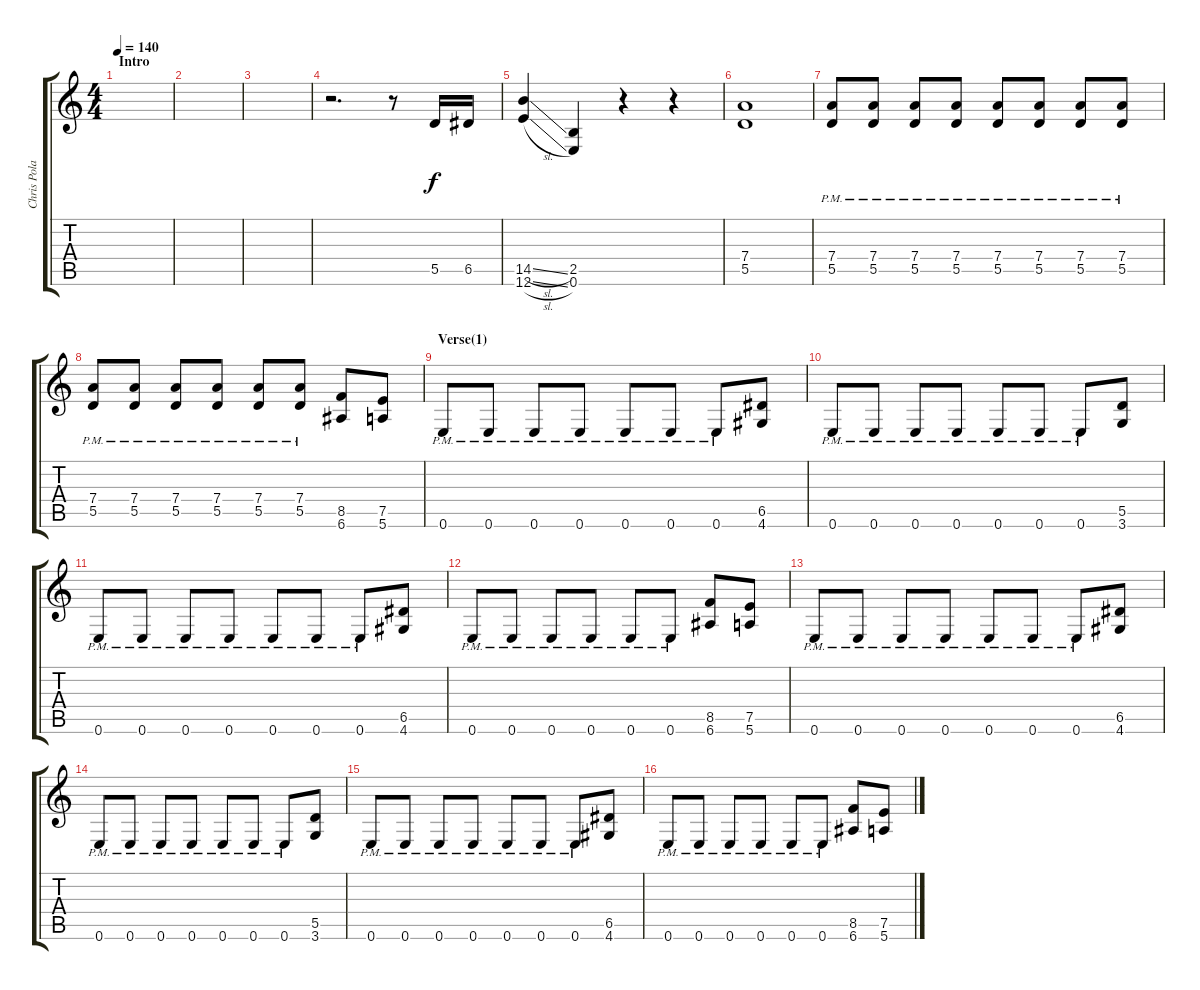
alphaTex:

\track ("Chris Poland (Guitar 2)" "Chris Pola") {instrument overdrivenguitar}
\staff {score tabs}
\tuning (E4 B3 G3 D3 A2 E2) {hide}
\ts (4 4)
\section ("" "Intro")
\tempo 140
\clef g2
\ks c
|
|
|
r.2{d} r.8 5.5.16 6.5.16 |
(14.5{sl} 12.6{sl}).4 (2.5 0.6).4 r.4 r.4 |
(7.4 5.5).1 |
(7.4{pm} 5.5{pm}).8 (7.4{pm} 5.5{pm}).8 (7.4{pm} 5.5{pm}).8 (7.4{pm} 5.5{pm}).8 (7.4{pm} 5.5{pm}).8 (7.4{pm} 5.5{pm}).8 (7.4{pm} 5.5{pm}).8 (7.4{pm} 5.5{pm}).8 |
(7.4{pm} 5.5{pm}).8 (7.4{pm} 5.5{pm}).8 (7.4{pm} 5.5{pm}).8 (7.4{pm} 5.5{pm}).8 (7.4{pm} 5.5{pm}).8 (7.4{pm} 5.5{pm}).8 (8.5 6.6).8 (7.5 5.6).8 |
\section ("" "Verse(1)")
0.6{pm}.8 0.6{pm}.8 0.6{pm}.8 0.6{pm}.8 0.6{pm}.8 0.6{pm}.8 0.6{pm}.8 (6.5 4.6).8 |
0.6{pm}.8 0.6{pm}.8 0.6{pm}.8 0.6{pm}.8 0.6{pm}.8 0.6{pm}.8 0.6{pm}.8 (5.5 3.6).8 |
0.6{pm}.8 0.6{pm}.8 0.6{pm}.8 0.6{pm}.8 0.6{pm}.8 0.6{pm}.8 0.6{pm}.8 (6.5 4.6).8 |
0.6{pm}.8 0.6{pm}.8 0.6{pm}.8 0.6{pm}.8 0.6{pm}.8 0.6{pm}.8 (8.5 6.6).8 (7.5 5.6).8 |
0.6{pm}.8 0.6{pm}.8 0.6{pm}.8 0.6{pm}.8 0.6{pm}.8 0.6{pm}.8 0.6{pm}.8 (6.5 4.6).8 |
0.6{pm}.8 0.6{pm}.8 0.6{pm}.8 0.6{pm}.8 0.6{pm}.8 0.6{pm}.8 0.6{pm}.8 (5.5 3.6).8 |
0.6{pm}.8 0.6{pm}.8 0.6{pm}.8 0.6{pm}.8 0.6{pm}.8 0.6{pm}.8 0.6{pm}.8 (6.5 4.6).8 |
0.6{pm}.8 0.6{pm}.8 0.6{pm}.8 0.6{pm}.8 0.6{pm}.8 0.6{pm}.8 (8.5 6.6).8 (7.5 5.6).8
